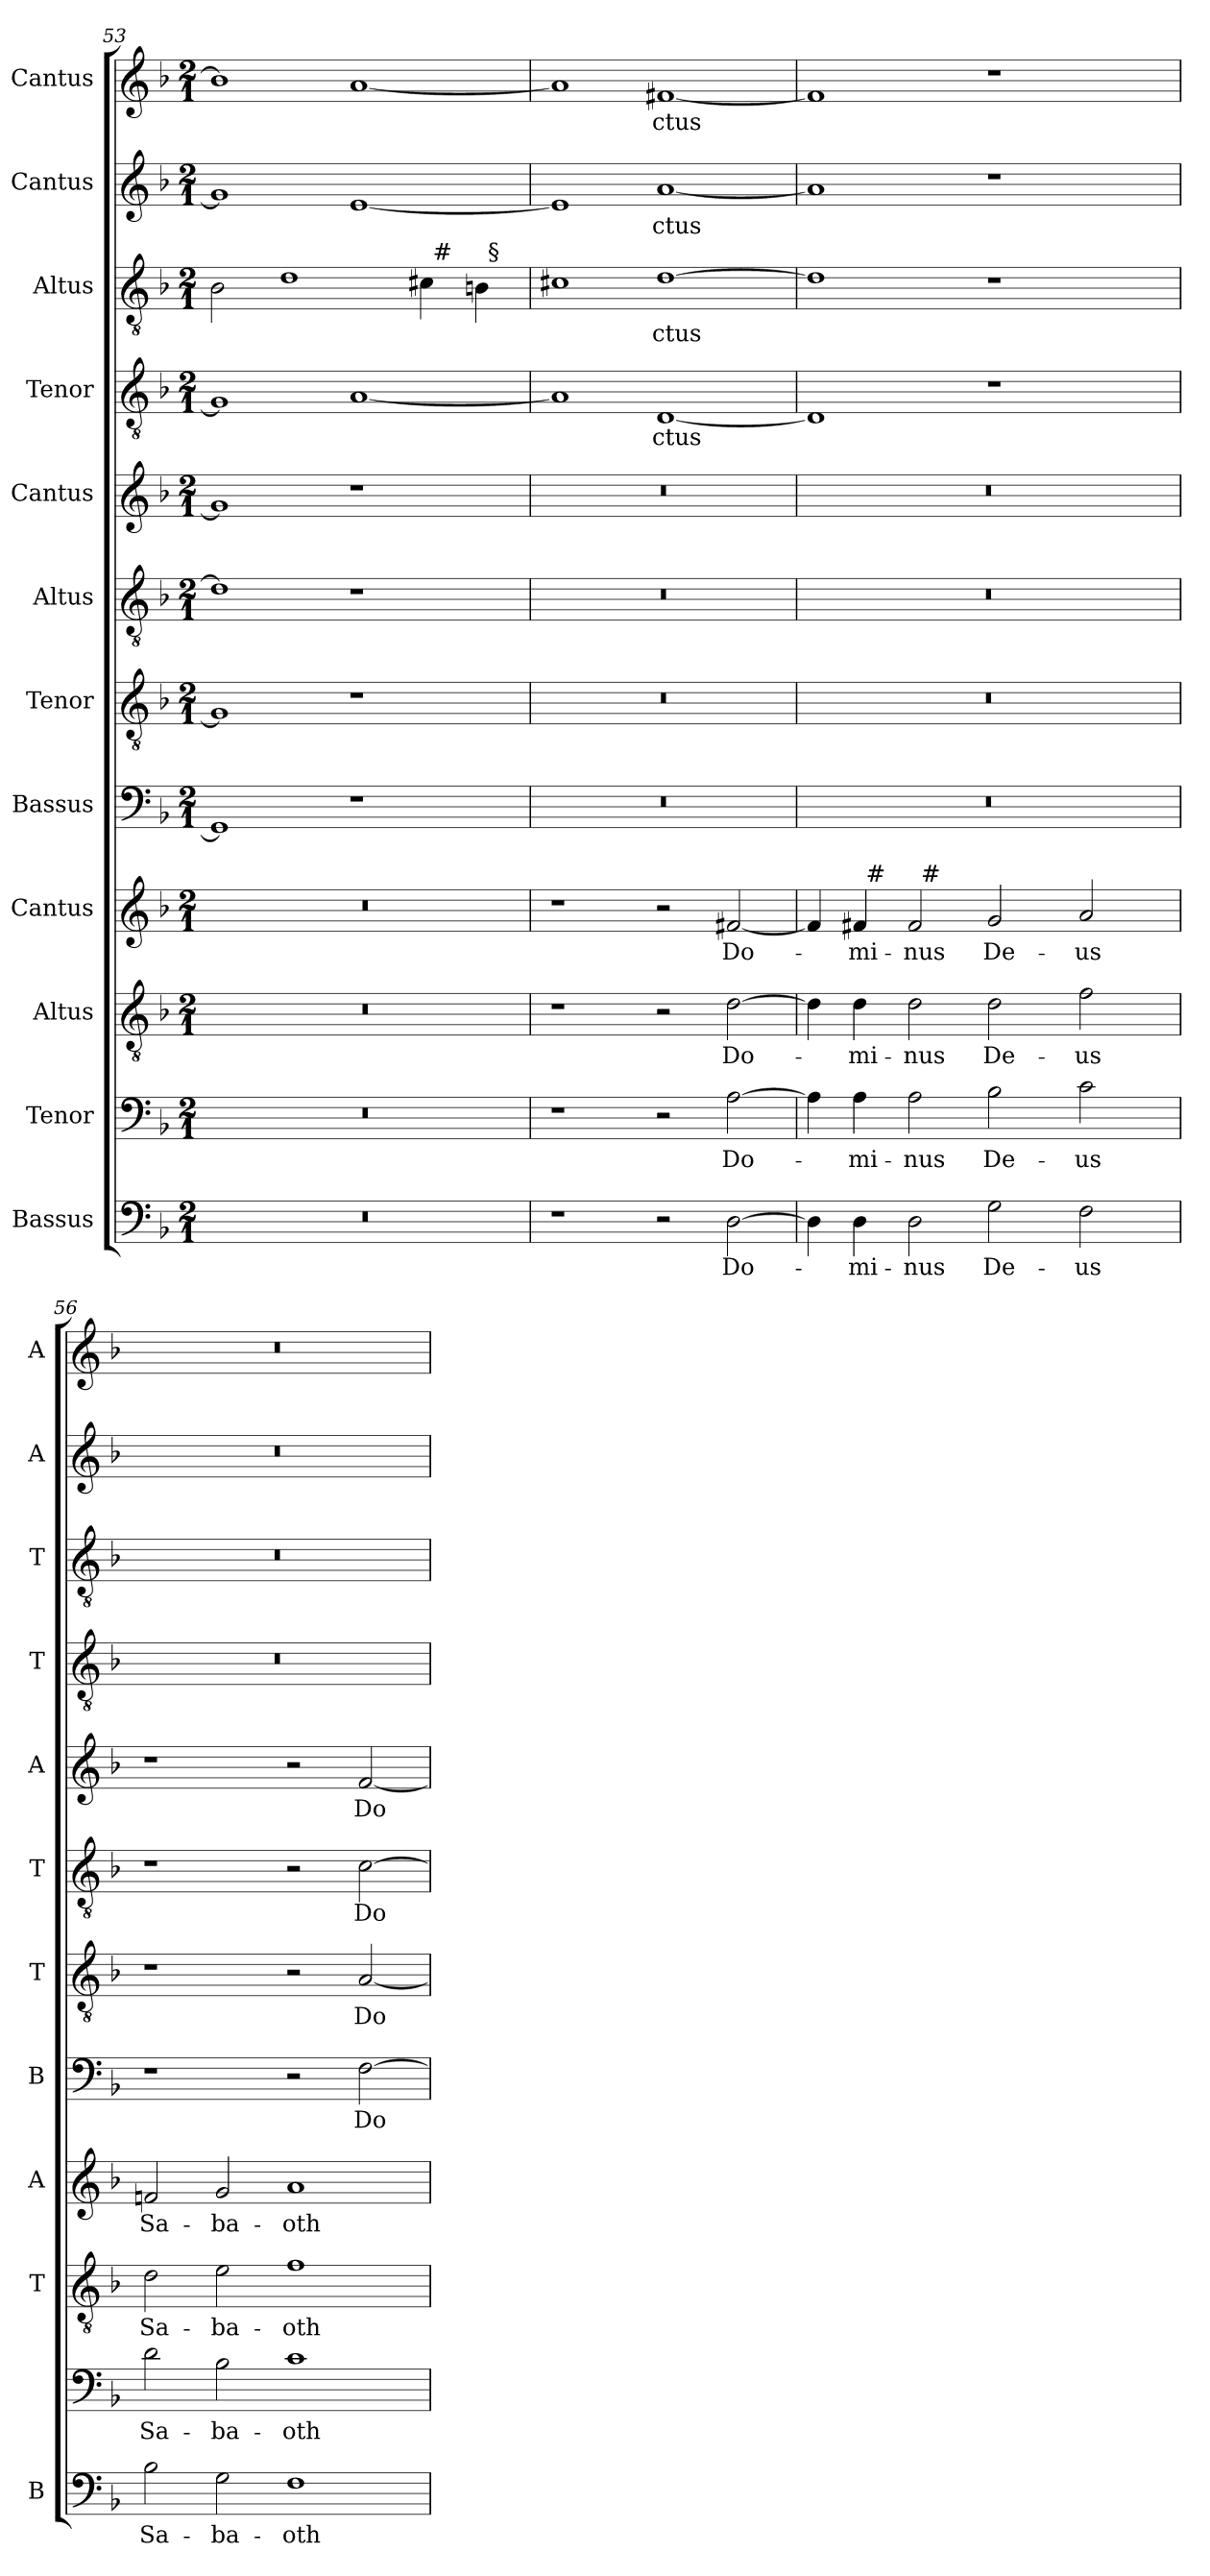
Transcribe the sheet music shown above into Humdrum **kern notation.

**kern	**text	**kern	**text	**kern	**text	**kern	**text	**kern	**text	**kern	**text	**kern	**text	**kern	**text	**kern	**text	**kern	**text	**kern	**text	**kern	**text
*part12	*part12	*part11	*part11	*part10	*part10	*part9	*part9	*part8	*part8	*part7	*part7	*part6	*part6	*part5	*part5	*part4	*part4	*part3	*part3	*part2	*part2	*part1	*part1
*staff12	*staff12	*staff11	*staff11	*staff10	*staff10	*staff9	*staff9	*staff8	*staff8	*staff7	*staff7	*staff6	*staff6	*staff5	*staff5	*staff4	*staff4	*staff3	*staff3	*staff2	*staff2	*staff1	*staff1
*I"Bassus	*	*I"Tenor	*	*I"Altus	*	*I"Cantus	*	*I"Bassus	*	*I"Tenor	*	*I"Altus	*	*I"Cantus	*	*I"Tenor	*	*I"Altus	*	*I"Cantus	*	*I"Cantus	*
*I'B	*	*	*	*I'T	*	*I'A	*	*I'B	*	*I'T	*	*I'T	*	*I'A	*	*I'T	*	*I'T	*	*I'A	*	*I'A	*
*clefF4	*	*clefF4	*	*clefGv2	*	*clefG2	*	*clefF4	*	*clefGv2	*	*clefGv2	*	*clefG2	*	*clefGv2	*	*clefGv2	*	*clefG2	*	*clefG2	*
*	*	*	*	*ITrd7c12	*	*	*	*	*	*ITrd7c12	*	*ITrd7c12	*	*	*	*ITrd7c12	*	*ITrd7c12	*	*	*	*	*
*k[b-]	*	*k[b-]	*	*k[b-]	*	*k[b-]	*	*k[b-]	*	*k[b-]	*	*k[b-]	*	*k[b-]	*	*k[b-]	*	*k[b-]	*	*k[b-]	*	*k[b-]	*
*F:	*	*F:	*	*F:	*	*F:	*	*F:	*	*F:	*	*F:	*	*F:	*	*F:	*	*F:	*	*F:	*	*F:	*
*M2/1	*	*M2/1	*	*M2/1	*	*M2/1	*	*M2/1	*	*M2/1	*	*M2/1	*	*M2/1	*	*M2/1	*	*M2/1	*	*M2/1	*	*M2/1	*
=53	=53	=53	=53	=53	=53	=53	=53	=53	=53	=53	=53	=53	=53	=53	=53	=53	=53	=53	=53	=53	=53	=53	=53
!LO:N:vis=1	!	!LO:N:vis=1	!	!LO:N:vis=1	!	!LO:N:vis=1	!	!	!	!	!	!	!	!	!	!	!	!	!	!	!	!	!
*	*	*	*	*	*	*	*	*	*	*	*	*	*	*	*	*	*	*^	*	*	*	*	*
*	*	*	*	*	*	*	*	*	*	*	*	*	*	*	*	*	*	*	*^	*	*	*	*	*
0r	.	0r	.	0r	.	0r	.	1GG]	.	1GG]	.	1D]	.	1g]	.	1GG]	.	2BB-\	1ryy	1ryy	.	1g]	.	1b-]	.
.	.	.	.	.	.	.	.	.	.	.	.	.	.	.	.	.	.	1D	.	.	.	.	.	.	.
.	.	.	.	.	.	.	.	1r	.	1r	.	1r	.	1r	.	[<1AA	.	.	2ryy	2ryy	.	[<1e	.	[<1a	.
.	.	.	.	.	.	.	.	.	.	.	.	.	.	.	.	.	.	4C#\	32ryy	4ryy	.	.	.	.	.
!	!	!	!	!	!	!	!	!	!	!	!	!	!	!	!	!	!	!	!LO:TX:a:t=#	!	!	!	!	!	!
.	.	.	.	.	.	.	.	.	.	.	.	.	.	.	.	.	.	.	4...ryy	.	.	.	.	.	.
.	.	.	.	.	.	.	.	.	.	.	.	.	.	.	.	.	.	4BB\	.	32ryy	.	.	.	.	.
!	!	!	!	!	!	!	!	!	!	!	!	!	!	!	!	!	!	!	!	!LO:TX:a:t=§	!	!	!	!	!
.	.	.	.	.	.	.	.	.	.	.	.	.	.	.	.	.	.	.	.	8..ryy	.	.	.	.	.
=54	=54	=54	=54	=54	=54	=54	=54	=54	=54	=54	=54	=54	=54	=54	=54	=54	=54	=54	=54	=54	=54	=54	=54	=54	=54
!	!	!	!	!	!	!	!	!LO:N:vis=1	!	!LO:N:vis=1	!	!LO:N:vis=1	!	!LO:N:vis=1	!	!	!	!	!	!	!	!	!	!	!
*	*	*	*	*	*	*	*	*	*	*	*	*	*	*	*	*	*	*v	*v	*v	*	*	*	*	*
1r	.	1r	.	1r	.	1r	.	0r	.	0r	.	0r	.	0r	.	1AA]	.	1C#X	.	1e]	.	1a]	.
!	!	!	!	!	!	!	!	!	!	!	!	!	!	!	!	!	!LO:LY:b	!	!LO:LY:b	!	!LO:LY:b	!	!LO:LY:b
2r	.	2r	.	2r	.	2r	.	.	.	.	.	.	.	.	.	[<1DD	-ctus	[>1D	-ctus	[<1a	-ctus	[<1f#X	-ctus
!	!LO:LY:b	!	!LO:LY:b	!	!LO:LY:b	!	!LO:LY:b	!	!	!	!	!	!	!	!	!	!	!	!	!	!	!	!
[>2D\	Do-	[>2A\	Do-	[>2D\	Do-	[<2f#X/	Do-	.	.	.	.	.	.	.	.	.	.	.	.	.	.	.	.
=55	=55	=55	=55	=55	=55	=55	=55	=55	=55	=55	=55	=55	=55	=55	=55	=55	=55	=55	=55	=55	=55	=55	=55
!	!	!	!	!	!	!	!	!LO:N:vis=1	!	!LO:N:vis=1	!	!LO:N:vis=1	!	!LO:N:vis=1	!	!	!	!	!	!	!	!	!
*	*	*	*	*	*	*^	*	*	*	*	*	*	*	*	*	*	*	*	*	*	*	*	*
*	*	*	*	*	*	*	*^	*	*	*	*	*	*	*	*	*	*	*	*	*	*	*	*	*
4D\]	.	4A\]	.	4D\]	.	4f#/]	4ryy	2ryy	.	0r	.	0r	.	0r	.	0r	.	1DD]	.	1D]	.	1a]	.	1f#]	.
!	!LO:LY:b	!	!LO:LY:b	!	!LO:LY:b	!	!	!	!LO:LY:b	!	!	!	!	!	!	!	!	!	!	!	!	!	!	!	!
4D\	-mi-	4A\	-mi-	4D\	-mi-	4f#/	32ryy	.	-mi-	.	.	.	.	.	.	.	.	.	.	.	.	.	.	.	.
!	!	!	!	!	!	!	!LO:TX:a:t=#	!	!	!	!	!	!	!	!	!	!	!	!	!	!	!	!	!	!
.	.	.	.	.	.	.	1ryy	.	.	.	.	.	.	.	.	.	.	.	.	.	.	.	.	.	.
!	!LO:LY:b	!	!LO:LY:b	!	!LO:LY:b	!	!	!	!LO:LY:b	!	!	!	!	!	!	!	!	!	!	!	!	!	!	!	!
2D\	-nus	2A\	-nus	2D\	-nus	2f#/	.	32ryy	-nus	.	.	.	.	.	.	.	.	.	.	.	.	.	.	.	.
!	!	!	!	!	!	!	!	!LO:TX:a:t=#	!	!	!	!	!	!	!	!	!	!	!	!	!	!	!	!	!
.	.	.	.	.	.	.	.	1ryy	.	.	.	.	.	.	.	.	.	.	.	.	.	.	.	.	.
!	!LO:LY:b	!	!LO:LY:b	!	!LO:LY:b	!	!	!	!LO:LY:b	!	!	!	!	!	!	!	!	!	!	!	!	!	!	!	!
2G\	De-	2B-\	De-	2D\	De-	2g/	.	.	De-	.	.	.	.	.	.	.	.	1r	.	1r	.	1r	.	1r	.
.	.	.	.	.	.	.	2ryy	.	.	.	.	.	.	.	.	.	.	.	.	.	.	.	.	.	.
!	!LO:LY:b	!	!LO:LY:b	!	!LO:LY:b	!	!	!	!LO:LY:b	!	!	!	!	!	!	!	!	!	!	!	!	!	!	!	!
2F\	-us	2c\	-us	2F\	-us	2a/	.	.	-us	.	.	.	.	.	.	.	.	.	.	.	.	.	.	.	.
.	.	.	.	.	.	.	.	4...ryy	.	.	.	.	.	.	.	.	.	.	.	.	.	.	.	.	.
.	.	.	.	.	.	.	8..ryy	.	.	.	.	.	.	.	.	.	.	.	.	.	.	.	.	.	.
!!LO:PB:g=z
=56	=56	=56	=56	=56	=56	=56	=56	=56	=56	=56	=56	=56	=56	=56	=56	=56	=56	=56	=56	=56	=56	=56	=56	=56	=56
!	!LO:LY:b	!	!LO:LY:b	!	!LO:LY:b	!	!	!	!LO:LY:b	!	!	!	!	!	!	!	!	!LO:N:vis=1	!	!LO:N:vis=1	!	!LO:N:vis=1	!	!LO:N:vis=1	!
*	*	*	*	*	*	*v	*v	*v	*	*	*	*	*	*	*	*	*	*	*	*	*	*	*	*	*
2B-\	Sa-	2d\	Sa-	2D\	Sa-	2fn/	Sa-	1r	.	1r	.	1r	.	1r	.	0r	.	0r	.	0r	.	0r	.
!	!LO:LY:b	!	!LO:LY:b	!	!LO:LY:b	!	!LO:LY:b	!	!	!	!	!	!	!	!	!	!	!	!	!	!	!	!
2G\	-ba-	2B-\	-ba-	2E\	-ba-	2g/	-ba-	.	.	.	.	.	.	.	.	.	.	.	.	.	.	.	.
!	!LO:LY:b	!	!LO:LY:b	!	!LO:LY:b	!	!LO:LY:b	!	!	!	!	!	!	!	!	!	!	!	!	!	!	!	!
1F	-oth	1c	-oth	1F	-oth	1a	-oth	2r	.	2r	.	2r	.	2r	.	.	.	.	.	.	.	.	.
!	!	!	!	!	!	!	!	!	!LO:LY:b	!	!LO:LY:b	!	!LO:LY:b	!	!LO:LY:b	!	!	!	!	!	!	!	!
.	.	.	.	.	.	.	.	[>2F\	Do-	[<2AA/	Do-	[>2C\	Do-	[<2f/	Do-	.	.	.	.	.	.	.	.
=	=	=	=	=	=	=	=	=	=	=	=	=	=	=	=	=	=	=	=	=	=	=	=
*-	*-	*-	*-	*-	*-	*-	*-	*-	*-	*-	*-	*-	*-	*-	*-	*-	*-	*-	*-	*-	*-	*-	*-
